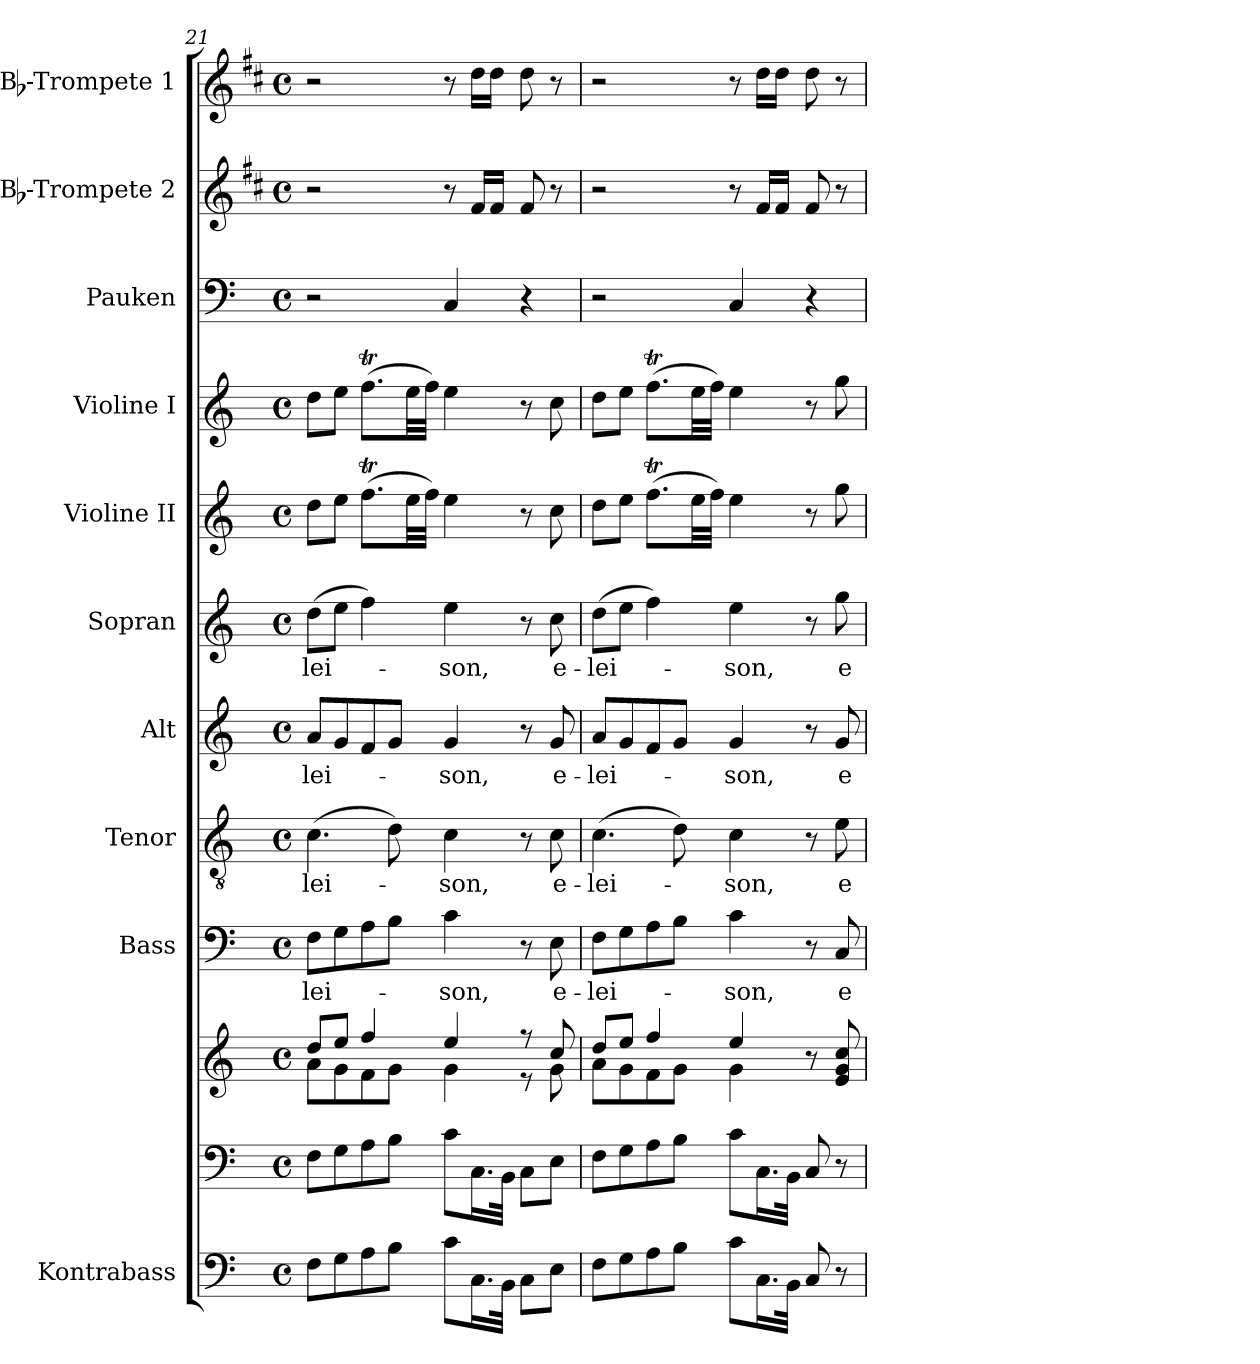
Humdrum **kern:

**kern	**kern	**kern	**kern	**text	**kern	**text	**kern	**text	**kern	**text	**kern	**kern	**kern	**kern	**kern
*part11	*part10	*part10	*part9	*part9	*part8	*part8	*part7	*part7	*part6	*part6	*part5	*part4	*part3	*part2	*part1
*staff12	*staff11	*staff10	*staff9	*staff9	*staff8	*staff8	*staff7	*staff7	*staff6	*staff6	*staff5	*staff4	*staff3	*staff2	*staff1
*I"Kontrabass	*	*	*I"Bass	*	*I"Tenor	*	*I"Alt	*	*I"Sopran	*	*I"Violine II	*I"Violine I	*I"Pauken	*I"Bb-Trompete 2	*I"Bb-Trompete 1
*I'Kb.	*	*	*I'B.	*	*I'T.	*	*I'A.	*	*I'S.	*	*I'Vl. II	*I'Vl. I	*I'Pk.	*I'Bb Trp. 2	*I'Bb Trp. 1
*clefF4	*clefF4	*clefG2	*clefF4	*	*clefGv2	*	*clefG2	*	*clefG2	*	*clefG2	*clefG2	*clefF4	*clefG2	*clefG2
*ITrd7c12	*	*	*	*	*	*	*	*	*	*	*	*	*	*ITrd1c2	*ITrd1c2
*k[]	*k[]	*k[]	*k[]	*	*k[]	*	*k[]	*	*k[]	*	*k[]	*k[]	*k[]	*k[]	*k[]
*C:	*C:	*C:	*C:	*	*C:	*	*C:	*	*C:	*	*C:	*C:	*C:	*C:	*C:
*M4/4	*M4/4	*M4/4	*M4/4	*	*M4/4	*	*M4/4	*	*M4/4	*	*M4/4	*M4/4	*M4/4	*M4/4	*M4/4
*met(c)	*met(c)	*met(c)	*met(c)	*	*met(c)	*	*met(c)	*	*met(c)	*	*met(c)	*met(c)	*met(c)	*met(c)	*met(c)
=21	=21	=21	=21	=21	=21	=21	=21	=21	=21	=21	=21	=21	=21	=21	=21
*	*	*^	*	*	*	*	*	*	*	*	*	*	*	*	*
!	!	!	!	!	!LO:LY:b	!	!LO:LY:b	!	!LO:LY:b	!	!LO:LY:b	!	!	!	!	!
8FF\L	8F\L	8dd/L	8a\L	8F\L	-lei-	(>4.c\	-lei-	8a/L	-lei-	(>8dd\L	-lei-	8dd\L	8dd\L	2r	2r	2r
8GG\	8G\	8ee/J	8g\	8G\	.	.	.	8g/	.	8ee\J	.	8ee\J	8ee\J	.	.	.
8AA\	8A\	4ff/	8f\	8A\	.	.	.	8f/	.	4ff\)	.	(>8.ffT\L	(>8.ffT\L	.	.	.
8BB\J	8B\J	.	8g\J	8B\J	.	8d\)	.	8g/J	.	.	.	.	.	.	.	.
.	.	.	.	.	.	.	.	.	.	.	.	32ee\LL	32ee\LL	.	.	.
.	.	.	.	.	.	.	.	.	.	.	.	32ff\JJJ)	32ff\JJJ)	.	.	.
!	!	!	!	!	!LO:LY:b	!	!LO:LY:b	!	!LO:LY:b	!	!LO:LY:b	!	!	!	!	!
8C\L	8c\L	4ee/	4g\	4c\	-son,	4c\	-son,	4g/	-son,	4ee\	-son,	4ee\	4ee\	4C/	8r	8r
16.CC\L	16.C\L	.	.	.	.	.	.	.	.	.	.	.	.	.	16e/LL	16cc\LL
.	.	.	.	.	.	.	.	.	.	.	.	.	.	.	16e/JJ	16cc\JJ
32BBB\JJk	32BB\JJk	.	.	.	.	.	.	.	.	.	.	.	.	.	.	.
8CC\L	8C\L	8r	8r	8r	.	8r	.	8r	.	8r	.	8r	8r	4r	8e/	8cc\
!	!	!	!	!	!LO:LY:b	!	!LO:LY:b	!	!LO:LY:b	!	!LO:LY:b	!	!	!	!	!
8EE\J	8E\J	8cc/	8g\	8E\	e-	8c\	e-	8g/	e-	8cc\	e-	8cc\	8cc\	.	8r	8r
!!LO:PB:g=z
=22	=22	=22	=22	=22	=22	=22	=22	=22	=22	=22	=22	=22	=22	=22	=22	=22
!	!	!	!	!	!LO:LY:b	!	!LO:LY:b	!	!LO:LY:b	!	!LO:LY:b	!	!	!	!	!
8FF\L	8F\L	8dd/L	8a\L	8F\L	-lei-	(>4.c\	-lei-	8a/L	-lei-	(>8dd\L	-lei-	8dd\L	8dd\L	2r	2r	2r
8GG\	8G\	8ee/J	8g\	8G\	.	.	.	8g/	.	8ee\J	.	8ee\J	8ee\J	.	.	.
8AA\	8A\	4ff/	8f\	8A\	.	.	.	8f/	.	4ff\)	.	(>8.ffT\L	(>8.ffT\L	.	.	.
8BB\J	8B\J	.	8g\J	8B\J	.	8d\)	.	8g/J	.	.	.	.	.	.	.	.
.	.	.	.	.	.	.	.	.	.	.	.	32ee\LL	32ee\LL	.	.	.
.	.	.	.	.	.	.	.	.	.	.	.	32ff\JJJ)	32ff\JJJ)	.	.	.
!	!	!	!	!	!LO:LY:b	!	!LO:LY:b	!	!LO:LY:b	!	!LO:LY:b	!	!	!	!	!
8C\L	8c\L	4ee/	4g\	4c\	-son,	4c\	-son,	4g/	-son,	4ee\	-son,	4ee\	4ee\	4C/	8r	8r
16.CC\L	16.C\L	.	.	.	.	.	.	.	.	.	.	.	.	.	16e/LL	16cc\LL
.	.	.	.	.	.	.	.	.	.	.	.	.	.	.	16e/JJ	16cc\JJ
32BBB\JJk	32BB\JJk	.	.	.	.	.	.	.	.	.	.	.	.	.	.	.
8CC/	8C/	8r	4ryy	8r	.	8r	.	8r	.	8r	.	8r	8r	4r	8e/	8cc\
!	!	!	!	!	!LO:LY:b	!	!LO:LY:b	!	!LO:LY:b	!	!LO:LY:b	!	!	!	!	!
8r	8r	8e/ 8g/ 8cc/	.	8C/	e-	8e\	e-	8g/	e-	8gg\	e-	8gg\	8gg\	.	8r	8r
*	*	*v	*v	*	*	*	*	*	*	*	*	*	*	*	*	*
=	=	=	=	=	=	=	=	=	=	=	=	=	=	=	=
*-	*-	*-	*-	*-	*-	*-	*-	*-	*-	*-	*-	*-	*-	*-	*-
